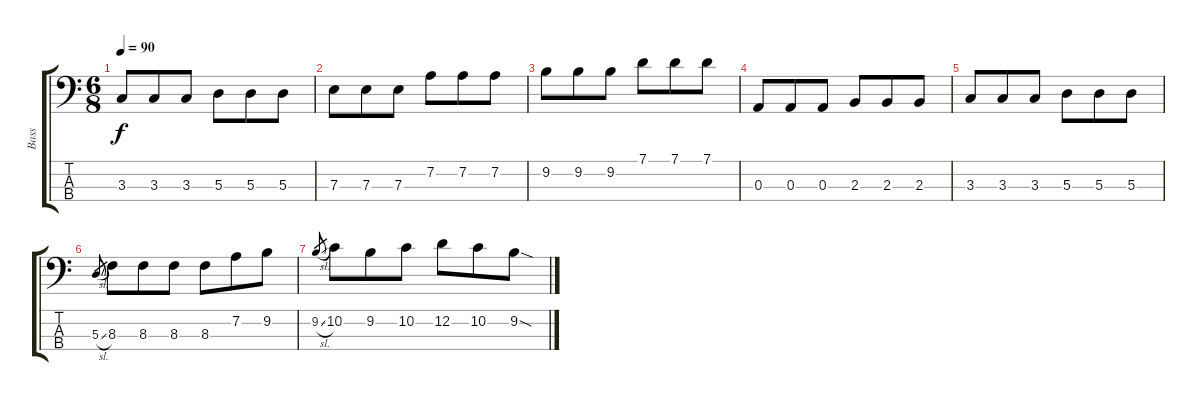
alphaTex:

\track ("Bass" "Bass") {instrument electricbassfinger}
\staff {score tabs}
\tuning (G2 D2 A1 E1) {hide}
\ts (6 8)
\tempo 90
\clef f4
\ks c
3.3.8{dy f} 3.3.8 3.3.8 5.3.8 5.3.8 5.3.8 |
7.3.8 7.3.8 7.3.8 7.2.8 7.2.8 7.2.8 |
9.2.8 9.2.8 9.2.8 7.1.8 7.1.8 7.1.8 |
0.3.8 0.3.8 0.3.8 2.3.8 2.3.8 2.3.8 |
3.3.8 3.3.8 3.3.8 5.3.8 5.3.8 5.3.8 |
5.3{sl}.8{gr} 8.3.8 8.3.8 8.3.8 8.3.8 7.2.8 9.2.8 |
9.2{sl}.8{gr} 10.2.8 9.2.8 10.2.8 12.2.8 10.2.8 9.2{sod}.8
